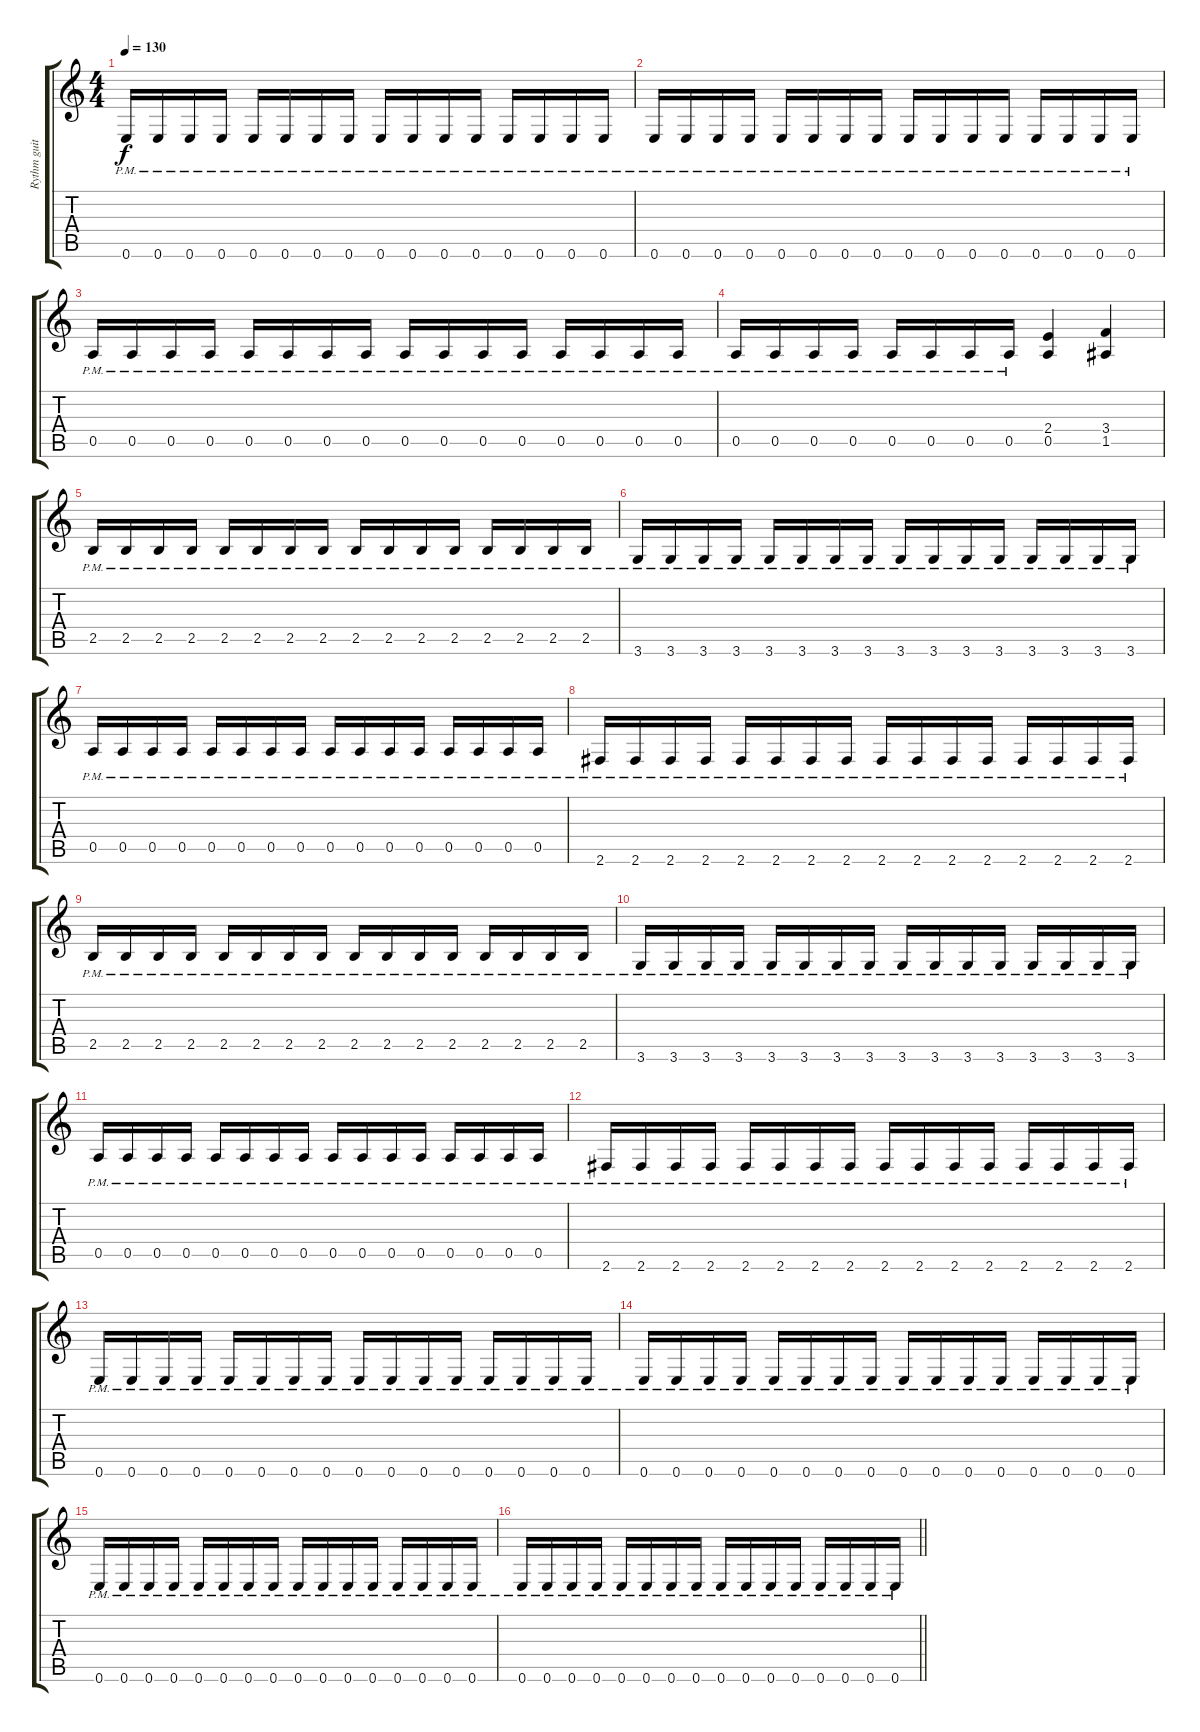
\track ("Rythm guitar(Distored) - James" "Rythm guit") {instrument distortionguitar}
\staff {score tabs}
\tuning (E4 B3 G3 D3 A2 E2) {hide}
\ts (4 4)
\tempo 130
\clef g2
\ks c
0.6{pm}.16{dy f} 0.6{pm}.16 0.6{pm}.16 0.6{pm}.16 0.6{pm}.16 0.6{pm}.16 0.6{pm}.16 0.6{pm}.16 0.6{pm}.16 0.6{pm}.16 0.6{pm}.16 0.6{pm}.16 0.6{pm}.16 0.6{pm}.16 0.6{pm}.16 0.6{pm}.16 |
0.6{pm}.16 0.6{pm}.16 0.6{pm}.16 0.6{pm}.16 0.6{pm}.16 0.6{pm}.16 0.6{pm}.16 0.6{pm}.16 0.6{pm}.16 0.6{pm}.16 0.6{pm}.16 0.6{pm}.16 0.6{pm}.16 0.6{pm}.16 0.6{pm}.16 0.6{pm}.16 |
0.5{pm}.16 0.5{pm}.16 0.5{pm}.16 0.5{pm}.16 0.5{pm}.16 0.5{pm}.16 0.5{pm}.16 0.5{pm}.16 0.5{pm}.16 0.5{pm}.16 0.5{pm}.16 0.5{pm}.16 0.5{pm}.16 0.5{pm}.16 0.5{pm}.16 0.5{pm}.16 |
0.5{pm}.16 0.5{pm}.16 0.5{pm}.16 0.5{pm}.16 0.5{pm}.16 0.5{pm}.16 0.5{pm}.16 0.5{pm}.16 (2.4 0.5).4 (3.4 1.5).4 |
2.5{pm}.16 2.5{pm}.16 2.5{pm}.16 2.5{pm}.16 2.5{pm}.16 2.5{pm}.16 2.5{pm}.16 2.5{pm}.16 2.5{pm}.16 2.5{pm}.16 2.5{pm}.16 2.5{pm}.16 2.5{pm}.16 2.5{pm}.16 2.5{pm}.16 2.5{pm}.16 |
3.6{pm}.16 3.6{pm}.16 3.6{pm}.16 3.6{pm}.16 3.6{pm}.16 3.6{pm}.16 3.6{pm}.16 3.6{pm}.16 3.6{pm}.16 3.6{pm}.16 3.6{pm}.16 3.6{pm}.16 3.6{pm}.16 3.6{pm}.16 3.6{pm}.16 3.6{pm}.16 |
0.5{pm}.16 0.5{pm}.16 0.5{pm}.16 0.5{pm}.16 0.5{pm}.16 0.5{pm}.16 0.5{pm}.16 0.5{pm}.16 0.5{pm}.16 0.5{pm}.16 0.5{pm}.16 0.5{pm}.16 0.5{pm}.16 0.5{pm}.16 0.5{pm}.16 0.5{pm}.16 |
2.6{pm}.16 2.6{pm}.16 2.6{pm}.16 2.6{pm}.16 2.6{pm}.16 2.6{pm}.16 2.6{pm}.16 2.6{pm}.16 2.6{pm}.16 2.6{pm}.16 2.6{pm}.16 2.6{pm}.16 2.6{pm}.16 2.6{pm}.16 2.6{pm}.16 2.6{pm}.16 |
2.5{pm}.16 2.5{pm}.16 2.5{pm}.16 2.5{pm}.16 2.5{pm}.16 2.5{pm}.16 2.5{pm}.16 2.5{pm}.16 2.5{pm}.16 2.5{pm}.16 2.5{pm}.16 2.5{pm}.16 2.5{pm}.16 2.5{pm}.16 2.5{pm}.16 2.5{pm}.16 |
3.6{pm}.16 3.6{pm}.16 3.6{pm}.16 3.6{pm}.16 3.6{pm}.16 3.6{pm}.16 3.6{pm}.16 3.6{pm}.16 3.6{pm}.16 3.6{pm}.16 3.6{pm}.16 3.6{pm}.16 3.6{pm}.16 3.6{pm}.16 3.6{pm}.16 3.6{pm}.16 |
0.5{pm}.16 0.5{pm}.16 0.5{pm}.16 0.5{pm}.16 0.5{pm}.16 0.5{pm}.16 0.5{pm}.16 0.5{pm}.16 0.5{pm}.16 0.5{pm}.16 0.5{pm}.16 0.5{pm}.16 0.5{pm}.16 0.5{pm}.16 0.5{pm}.16 0.5{pm}.16 |
2.6{pm}.16 2.6{pm}.16 2.6{pm}.16 2.6{pm}.16 2.6{pm}.16 2.6{pm}.16 2.6{pm}.16 2.6{pm}.16 2.6{pm}.16 2.6{pm}.16 2.6{pm}.16 2.6{pm}.16 2.6{pm}.16 2.6{pm}.16 2.6{pm}.16 2.6{pm}.16 |
0.6{pm}.16 0.6{pm}.16 0.6{pm}.16 0.6{pm}.16 0.6{pm}.16 0.6{pm}.16 0.6{pm}.16 0.6{pm}.16 0.6{pm}.16 0.6{pm}.16 0.6{pm}.16 0.6{pm}.16 0.6{pm}.16 0.6{pm}.16 0.6{pm}.16 0.6{pm}.16 |
0.6{pm}.16 0.6{pm}.16 0.6{pm}.16 0.6{pm}.16 0.6{pm}.16 0.6{pm}.16 0.6{pm}.16 0.6{pm}.16 0.6{pm}.16 0.6{pm}.16 0.6{pm}.16 0.6{pm}.16 0.6{pm}.16 0.6{pm}.16 0.6{pm}.16 0.6{pm}.16 |
0.6{pm}.16 0.6{pm}.16 0.6{pm}.16 0.6{pm}.16 0.6{pm}.16 0.6{pm}.16 0.6{pm}.16 0.6{pm}.16 0.6{pm}.16 0.6{pm}.16 0.6{pm}.16 0.6{pm}.16 0.6{pm}.16 0.6{pm}.16 0.6{pm}.16 0.6{pm}.16 |
\barLineRight lightlight
0.6{pm}.16 0.6{pm}.16 0.6{pm}.16 0.6{pm}.16 0.6{pm}.16 0.6{pm}.16 0.6{pm}.16 0.6{pm}.16 0.6{pm}.16 0.6{pm}.16 0.6{pm}.16 0.6{pm}.16 0.6{pm}.16 0.6{pm}.16 0.6{pm}.16 0.6{pm}.16
